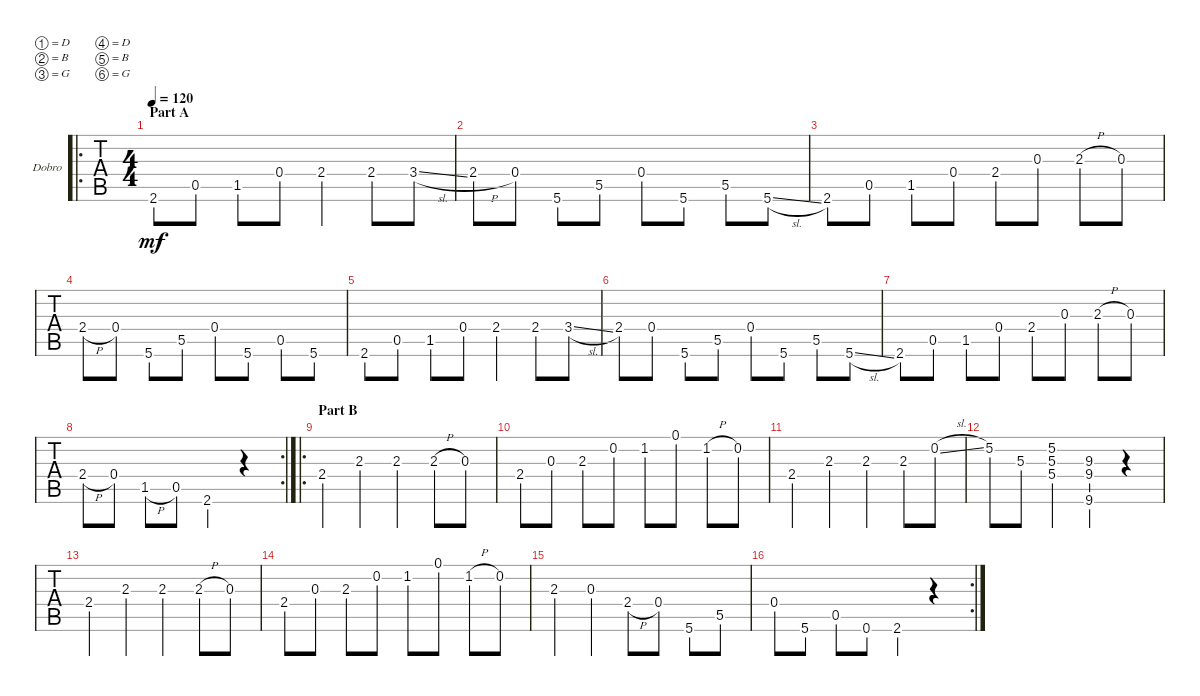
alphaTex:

\defaultSystemsLayout 4
\bracketExtendMode groupsimilarinstruments
\firstSystemTrackNameOrientation horizontal
\otherSystemsTrackNameOrientation horizontal
\track ("Dobro" "Dobro") {solo instrument acousticguitarsteel}
\staff {tabs}
\tuning (D4 B3 G3 D3 B2 G2)
\ro
\ts (4 4)
\section ("" "Part A")
\tempo 120
\clef g2
\ks c
2.6.8{dy mf instrument acousticguitarsteel} 0.5.8 1.5.8 0.4.8 2.4.4 2.4.8 3.4{sl}.8 |
2.4{h}.8 0.4.8 5.6.8 5.5.8 0.4.8 5.6.8 5.5.8 5.6{sl}.8 |
2.6.8 0.5.8 1.5.8 0.4.8 2.4.8 0.3.8 2.3{h}.8 0.3.8 |
2.4{h}.8 0.4.8 5.6.8 5.5.8 0.4.8 5.6.8 0.5.8 5.6.8 |
2.6.8 0.5.8 1.5.8 0.4.8 2.4.4 2.4.8 3.4{sl}.8 |
2.4.8 0.4.8 5.6.8 5.5.8 0.4.8 5.6.8 5.5.8 5.6{sl}.8 |
2.6.8 0.5.8 1.5.8 0.4.8 2.4.8 0.3.8 2.3{h}.8 0.3.8 |
\rc 2
2.4{h}.8 0.4.8 1.5{h}.8 0.5.8 2.6.4 r.4 |
\ro
\section ("" "Part B")
2.4.4 2.3.4 2.3.4 2.3{h}.8 0.3.8 |
2.4.8 0.3.8 2.3.8 0.2.8 1.2.8 0.1.8 1.2{h}.8 0.2.8 |
2.4.4 2.3.4 2.3.4 2.3.8 0.2{sl}.8 |
5.2.8 5.3.8 (5.2 5.3 5.4).4 (9.3 9.4 9.6).4 r.4 |
2.4.4 2.3.4 2.3.4 2.3{h}.8 0.3.8 |
2.4.8 0.3.8 2.3.8 0.2.8 1.2.8 0.1.8 1.2{h}.8 0.2.8 |
2.3.4 0.3.4 2.4{h}.8 0.4.8 5.6.8 5.5.8 |
\rc 2
0.4.8 5.6.8 0.5.8 0.6.8 2.6.4 r.4
